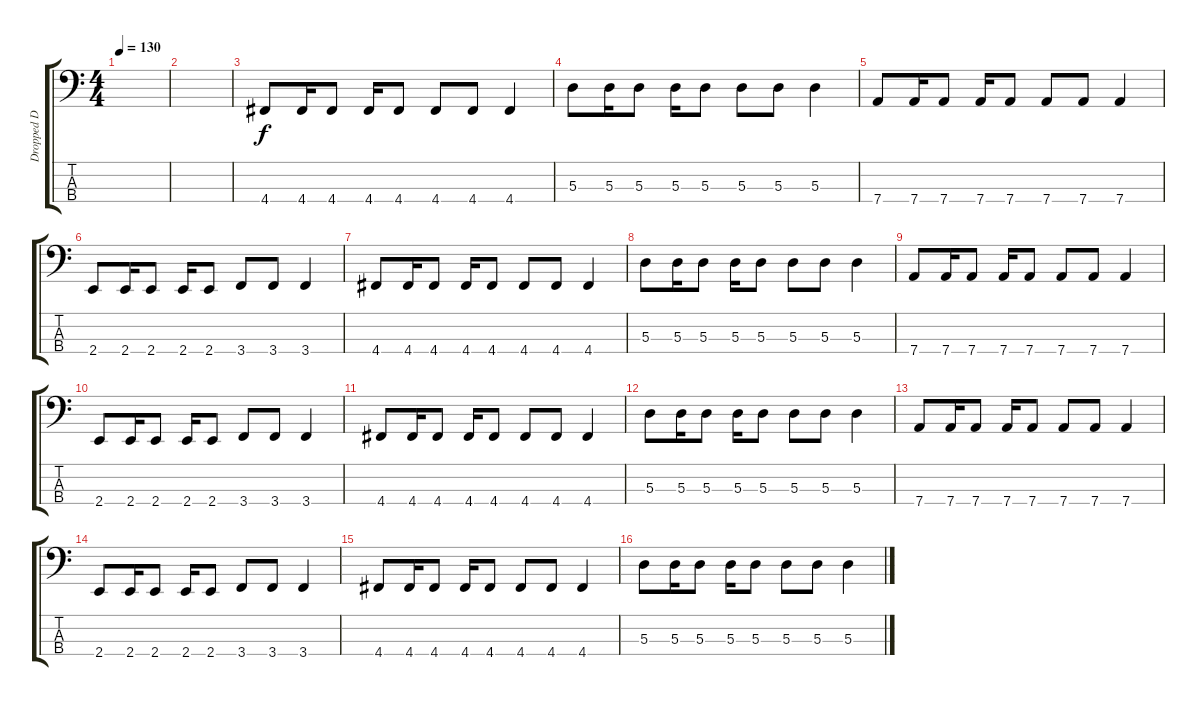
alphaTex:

\track ("Dropped D bass" "Dropped D ") {instrument electricbassfinger}
\staff {score tabs}
\tuning (G2 D2 A1 D1) {hide}
\ts (4 4)
\tempo 130
\clef f4
\ks c
|
|
4.4.8 4.4.16 4.4.8 4.4.16 4.4.8 4.4.8 4.4.8 4.4.4 |
5.3.8 5.3.16 5.3.8 5.3.16 5.3.8 5.3.8 5.3.8 5.3.4 |
7.4.8 7.4.16 7.4.8 7.4.16 7.4.8 7.4.8 7.4.8 7.4.4 |
2.4.8 2.4.16 2.4.8 2.4.16 2.4.8 3.4.8 3.4.8 3.4.4 |
4.4.8 4.4.16 4.4.8 4.4.16 4.4.8 4.4.8 4.4.8 4.4.4 |
5.3.8 5.3.16 5.3.8 5.3.16 5.3.8 5.3.8 5.3.8 5.3.4 |
7.4.8 7.4.16 7.4.8 7.4.16 7.4.8 7.4.8 7.4.8 7.4.4 |
2.4.8 2.4.16 2.4.8 2.4.16 2.4.8 3.4.8 3.4.8 3.4.4 |
4.4.8 4.4.16 4.4.8 4.4.16 4.4.8 4.4.8 4.4.8 4.4.4 |
5.3.8 5.3.16 5.3.8 5.3.16 5.3.8 5.3.8 5.3.8 5.3.4 |
7.4.8 7.4.16 7.4.8 7.4.16 7.4.8 7.4.8 7.4.8 7.4.4 |
2.4.8 2.4.16 2.4.8 2.4.16 2.4.8 3.4.8 3.4.8 3.4.4 |
4.4.8 4.4.16 4.4.8 4.4.16 4.4.8 4.4.8 4.4.8 4.4.4 |
5.3.8 5.3.16 5.3.8 5.3.16 5.3.8 5.3.8 5.3.8 5.3.4
